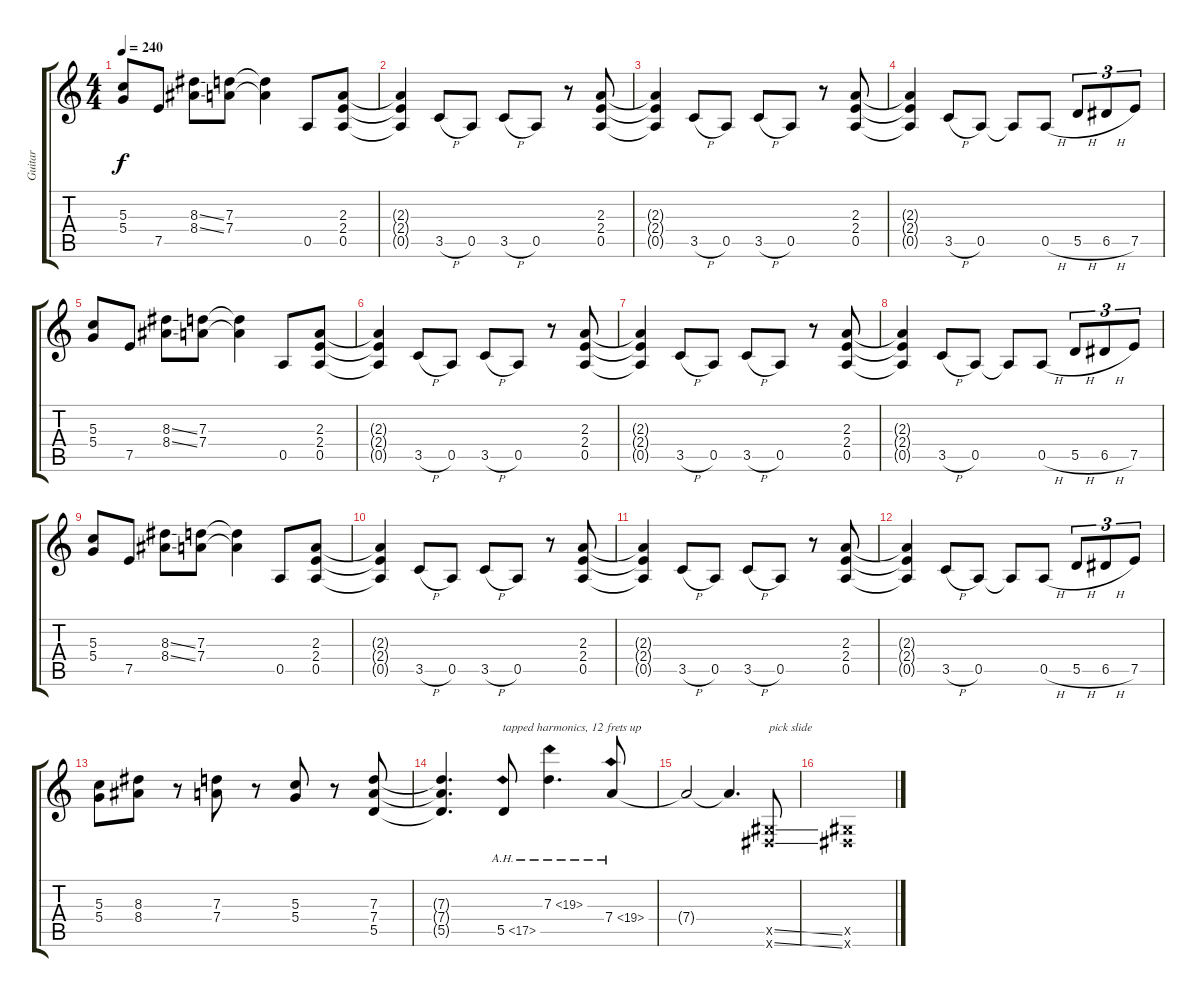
\track ("Guitar" "Guitar") {instrument distortionguitar}
\staff {score tabs}
\tuning (E4 B3 G3 D3 A2 E2) {hide}
\ts (4 4)
\tempo 240
\clef g2
\ks c
(5.3 5.4).8{dy f} 7.5.8 (8.3{ss} 8.4{ss}).8 (7.3 7.4).8 (7.3{t} 7.4{t}).4 0.5.8 (2.3 2.4 0.5).8 |
(2.3{t} 2.4{t} 0.5{t}).4 3.5{h}.8 0.5.8 3.5{h}.8 0.5.8 r.8 (2.3 2.4 0.5).8 |
(2.3{t} 2.4{t} 0.5{t}).4 3.5{h}.8 0.5.8 3.5{h}.8 0.5.8 r.8 (2.3 2.4 0.5).8 |
(2.3{t} 2.4{t} 0.5{t}).4 3.5{h}.8 0.5.8 0.5{t}.8 0.5{h}.8 5.5{h}.8{tu (3 2)} 6.5{h}.8{tu (3 2)} 7.5.8{tu (3 2)} |
(5.3 5.4).8 7.5.8 (8.3{ss} 8.4{ss}).8 (7.3 7.4).8 (7.3{t} 7.4{t}).4 0.5.8 (2.3 2.4 0.5).8 |
(2.3{t} 2.4{t} 0.5{t}).4 3.5{h}.8 0.5.8 3.5{h}.8 0.5.8 r.8 (2.3 2.4 0.5).8 |
(2.3{t} 2.4{t} 0.5{t}).4 3.5{h}.8 0.5.8 3.5{h}.8 0.5.8 r.8 (2.3 2.4 0.5).8 |
(2.3{t} 2.4{t} 0.5{t}).4 3.5{h}.8 0.5.8 0.5{t}.8 0.5{h}.8 5.5{h}.8{tu (3 2)} 6.5{h}.8{tu (3 2)} 7.5.8{tu (3 2)} |
(5.3 5.4).8 7.5.8 (8.3{ss} 8.4{ss}).8 (7.3 7.4).8 (7.3{t} 7.4{t}).4 0.5.8 (2.3 2.4 0.5).8 |
(2.3{t} 2.4{t} 0.5{t}).4 3.5{h}.8 0.5.8 3.5{h}.8 0.5.8 r.8 (2.3 2.4 0.5).8 |
(2.3{t} 2.4{t} 0.5{t}).4 3.5{h}.8 0.5.8 3.5{h}.8 0.5.8 r.8 (2.3 2.4 0.5).8 |
(2.3{t} 2.4{t} 0.5{t}).4 3.5{h}.8 0.5.8 0.5{t}.8 0.5{h}.8 5.5{h}.8{tu (3 2)} 6.5{h}.8{tu (3 2)} 7.5.8{tu (3 2)} |
(5.3 5.4).8 (8.3 8.4).8 r.8 (7.3 7.4).8 r.8 (5.3 5.4).8 r.8 (7.3 7.4 5.5).8 |
(7.3{t} 7.4{t} 5.5{t}).4{d} 5.5{ah 12}.8{txt "tapped harmonics, 12 frets up"} 7.3{ah 12}.4{d} 7.4{ah 12}.8 |
7.4{t}.2 7.4{t}.4{d} (-1.5{ss x} -1.6{ss x}).8{txt "pick slide"} |
(-1.5{x} -1.6{x}).1
